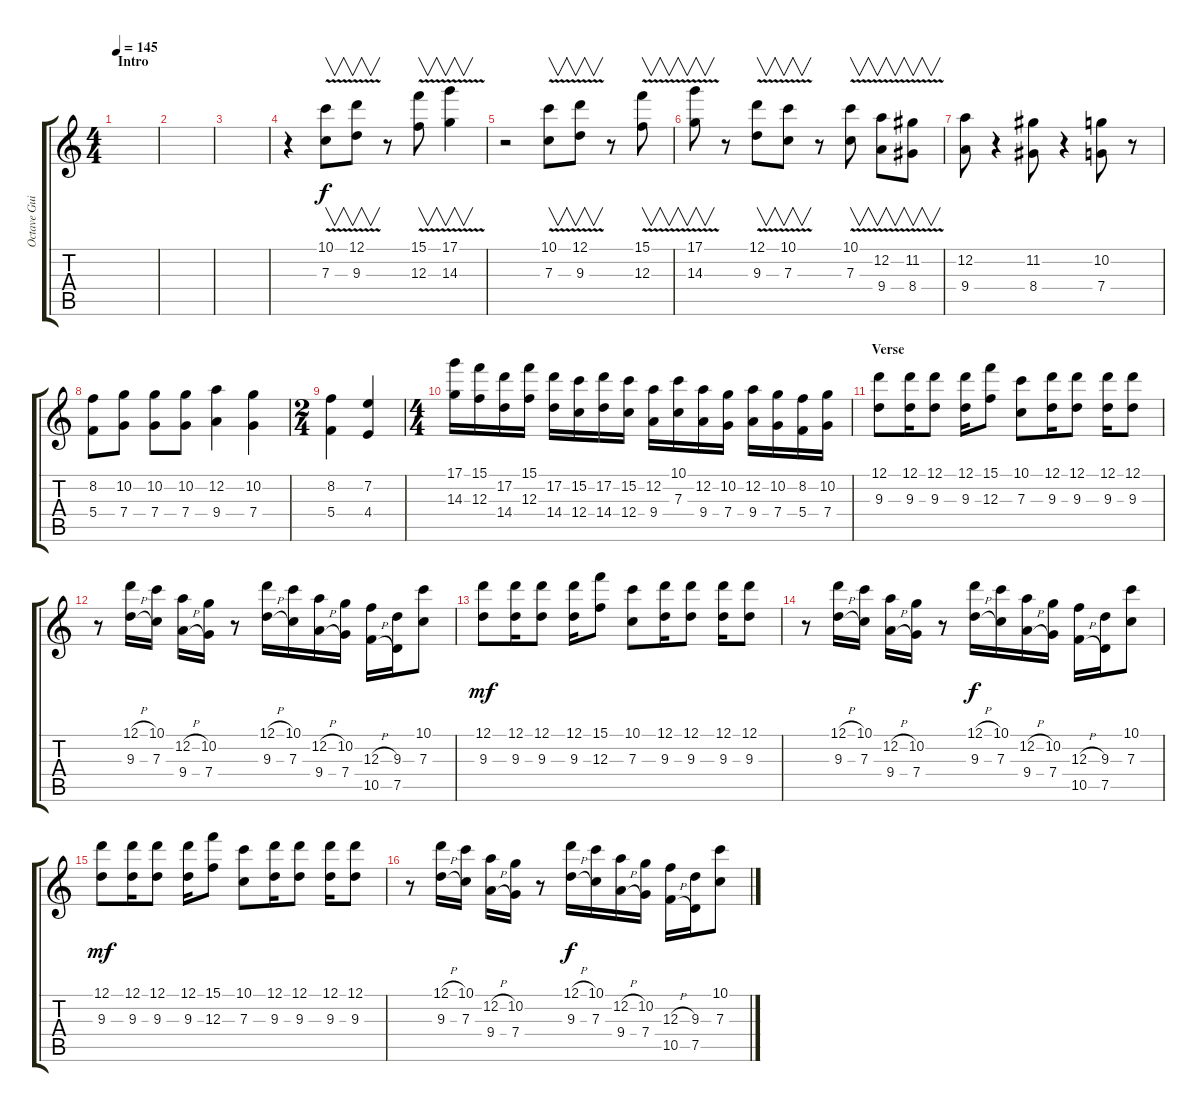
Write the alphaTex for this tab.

\track ("Octave Guitar" "Octave Gui") {instrument distortionguitar}
\staff {score tabs}
\tuning (D4 A3 F3 C3 G2 D2) {hide}
\ts (4 4)
\section ("" "Intro")
\tempo 145
\clef g2
\ks c
|
|
|
r.4 (10.1{v} 7.3{v}).8{v} (12.1{v} 9.3{v}).8{v} r.8 (15.1{v} 12.3{v}).8{v} (17.1{v} 14.3{v}).4{v} |
r.2 (10.1{v} 7.3{v}).8{v} (12.1{v} 9.3{v}).8{v} r.8 (15.1{v} 12.3{v}).8{v} |
(17.1{v} 14.3{v}).8{v} r.8 (12.1{v} 9.3{v}).8{v} (10.1{v} 7.3{v}).8{v} r.8 (10.1{v} 7.3{v}).8{v} (12.2{v} 9.4{v}).8{v} (11.2{v} 8.4{v}).8{v} |
(12.2 9.4).8 r.4 (11.2 8.4).8 r.4 (10.2 7.4).8 r.8 |
(8.2 5.4).8 (10.2 7.4).8 (10.2 7.4).8 (10.2 7.4).8 (12.2 9.4).4 (10.2 7.4).4 |
\ts (2 4)
(8.2 5.4).4 (7.2 4.4).4 |
\ts (4 4)
(17.1 14.3).16 (15.1 12.3).16 (17.2 14.4).16 (15.1 12.3).16 (17.2 14.4).16 (15.2 12.4).16 (17.2 14.4).16 (15.2 12.4).16 (12.2 9.4).16 (10.1 7.3).16 (12.2 9.4).16 (10.2 7.4).16 (12.2 9.4).16 (10.2 7.4).16 (8.2 5.4).16 (10.2 7.4).16 |
\section ("" "Verse")
(12.1 9.3).8 (12.1 9.3).16 (12.1 9.3).8 (12.1 9.3).16 (15.1 12.3).8 (10.1 7.3).8 (12.1 9.3).16 (12.1 9.3).8 (12.1 9.3).16 (12.1 9.3).8 |
r.8 (12.1{h} 9.3{h}).16 (10.1 7.3).16 (12.2{h} 9.4{h}).16 (10.2 7.4).16 r.8 (12.1{h} 9.3{h}).16{dy f} (10.1 7.3).16 (12.2{h} 9.4{h}).16 (10.2 7.4).16 (12.3{h} 10.5{h}).16 (9.3 7.5).16 (10.1 7.3).8 |
(12.1 9.3).8{dy mf} (12.1 9.3).16 (12.1 9.3).8 (12.1 9.3).16 (15.1 12.3).8 (10.1 7.3).8 (12.1 9.3).16 (12.1 9.3).8 (12.1 9.3).16 (12.1 9.3).8 |
r.8 (12.1{h} 9.3{h}).16 (10.1 7.3).16 (12.2{h} 9.4{h}).16 (10.2 7.4).16 r.8 (12.1{h} 9.3{h}).16{dy f} (10.1 7.3).16 (12.2{h} 9.4{h}).16 (10.2 7.4).16 (12.3{h} 10.5{h}).16 (9.3 7.5).16 (10.1 7.3).8 |
(12.1 9.3).8{dy mf} (12.1 9.3).16 (12.1 9.3).8 (12.1 9.3).16 (15.1 12.3).8 (10.1 7.3).8 (12.1 9.3).16 (12.1 9.3).8 (12.1 9.3).16 (12.1 9.3).8 |
r.8 (12.1{h} 9.3{h}).16 (10.1 7.3).16 (12.2{h} 9.4{h}).16 (10.2 7.4).16 r.8 (12.1{h} 9.3{h}).16{dy f} (10.1 7.3).16 (12.2{h} 9.4{h}).16 (10.2 7.4).16 (12.3{h} 10.5{h}).16 (9.3 7.5).16 (10.1 7.3).8
